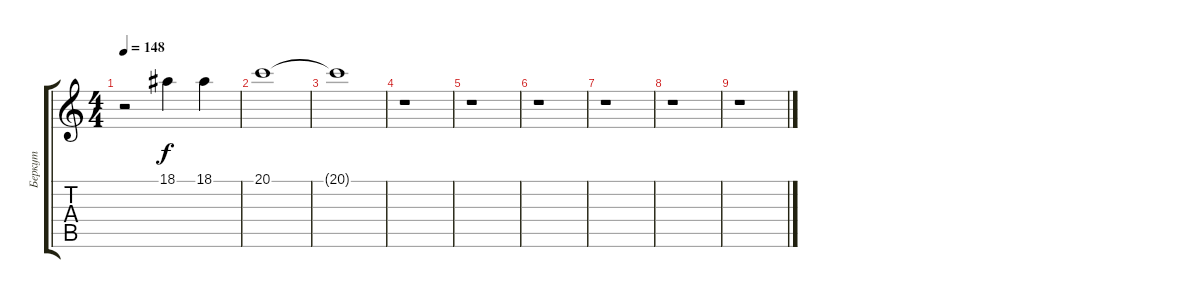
\track ("Беркут" "Беркут") {instrument violin}
\staff {score tabs}
\tuning (E4 B3 G3 D3 A2 E2) {hide}
\ts (4 4)
\tempo 148
\clef g2
\ks c
r.2{dy f} 18.1.4 18.1.4 |
20.1.1 |
20.1{t}.1 |
r.1 |
r.1 |
r.1 |
r.1 |
r.1 |
r.1
